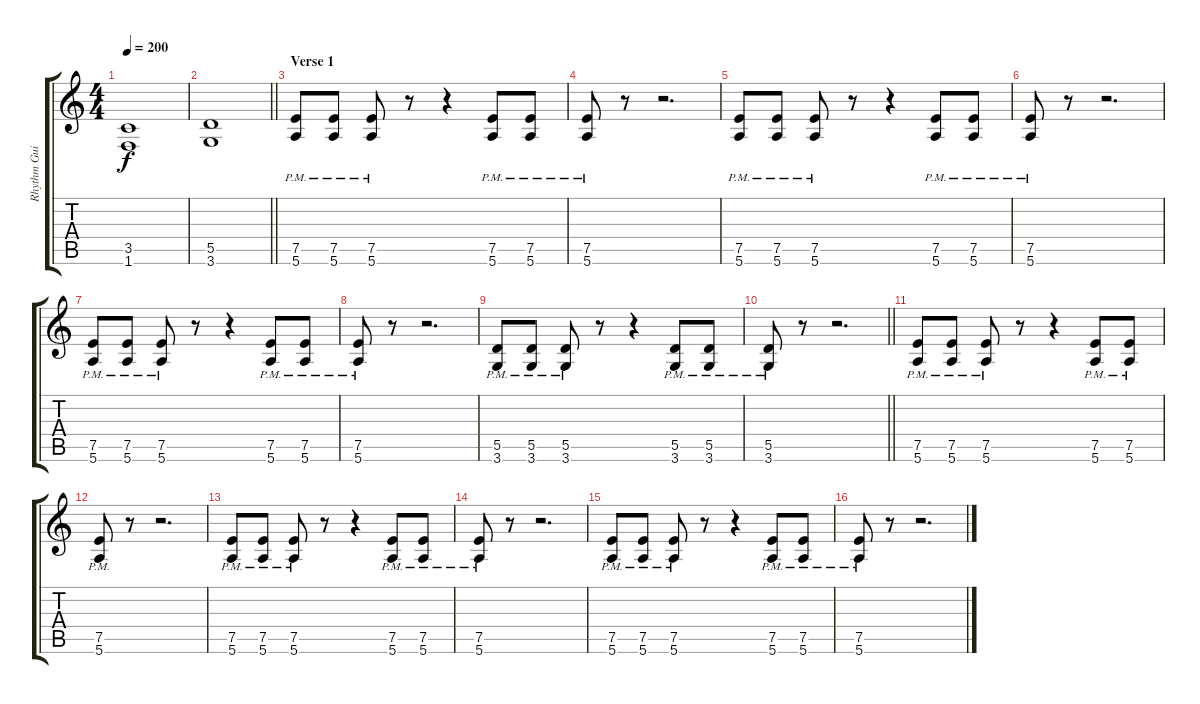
\track ("Rhythm Guitar 2: Tapani Kangas" "Rhythm Gui") {instrument distortionguitar}
\staff {score tabs}
\tuning (E4 B3 G3 D3 A2 E2) {hide}
\ts (4 4)
\tempo 200
\clef g2
\ks aminor
(3.5 1.6).1{dy f} |
\barLineRight lightlight
(5.5 3.6).1 |
\section ("" "Verse 1")
(7.5{pm} 5.6{pm}).8 (7.5{pm} 5.6{pm}).8 (7.5{pm} 5.6{pm}).8 r.8 r.4 (7.5{pm} 5.6{pm}).8 (7.5{pm} 5.6{pm}).8 |
(7.5{pm} 5.6{pm}).8 r.8 r.2{d} |
(7.5{pm} 5.6{pm}).8 (7.5{pm} 5.6{pm}).8 (7.5{pm} 5.6{pm}).8 r.8 r.4 (7.5{pm} 5.6{pm}).8 (7.5{pm} 5.6{pm}).8 |
(7.5{pm} 5.6{pm}).8 r.8 r.2{d} |
(7.5{pm} 5.6{pm}).8 (7.5{pm} 5.6{pm}).8 (7.5{pm} 5.6{pm}).8 r.8 r.4 (7.5{pm} 5.6{pm}).8 (7.5{pm} 5.6{pm}).8 |
(7.5{pm} 5.6{pm}).8 r.8 r.2{d} |
(5.5{pm} 3.6{pm}).8 (5.5{pm} 3.6{pm}).8 (5.5{pm} 3.6{pm}).8 r.8 r.4 (5.5{pm} 3.6{pm}).8 (5.5{pm} 3.6{pm}).8 |
\barLineRight lightlight
(5.5{pm} 3.6{pm}).8 r.8 r.2{d} |
(7.5{pm} 5.6{pm}).8 (7.5{pm} 5.6{pm}).8 (7.5{pm} 5.6{pm}).8 r.8 r.4 (7.5{pm} 5.6{pm}).8 (7.5{pm} 5.6{pm}).8 |
(7.5{pm} 5.6{pm}).8 r.8 r.2{d} |
(7.5{pm} 5.6{pm}).8 (7.5{pm} 5.6{pm}).8 (7.5{pm} 5.6{pm}).8 r.8 r.4 (7.5{pm} 5.6{pm}).8 (7.5{pm} 5.6{pm}).8 |
(7.5{pm} 5.6{pm}).8 r.8 r.2{d} |
(7.5{pm} 5.6{pm}).8 (7.5{pm} 5.6{pm}).8 (7.5{pm} 5.6{pm}).8 r.8 r.4 (7.5{pm} 5.6{pm}).8 (7.5{pm} 5.6{pm}).8 |
(7.5{pm} 5.6{pm}).8 r.8 r.2{d}
